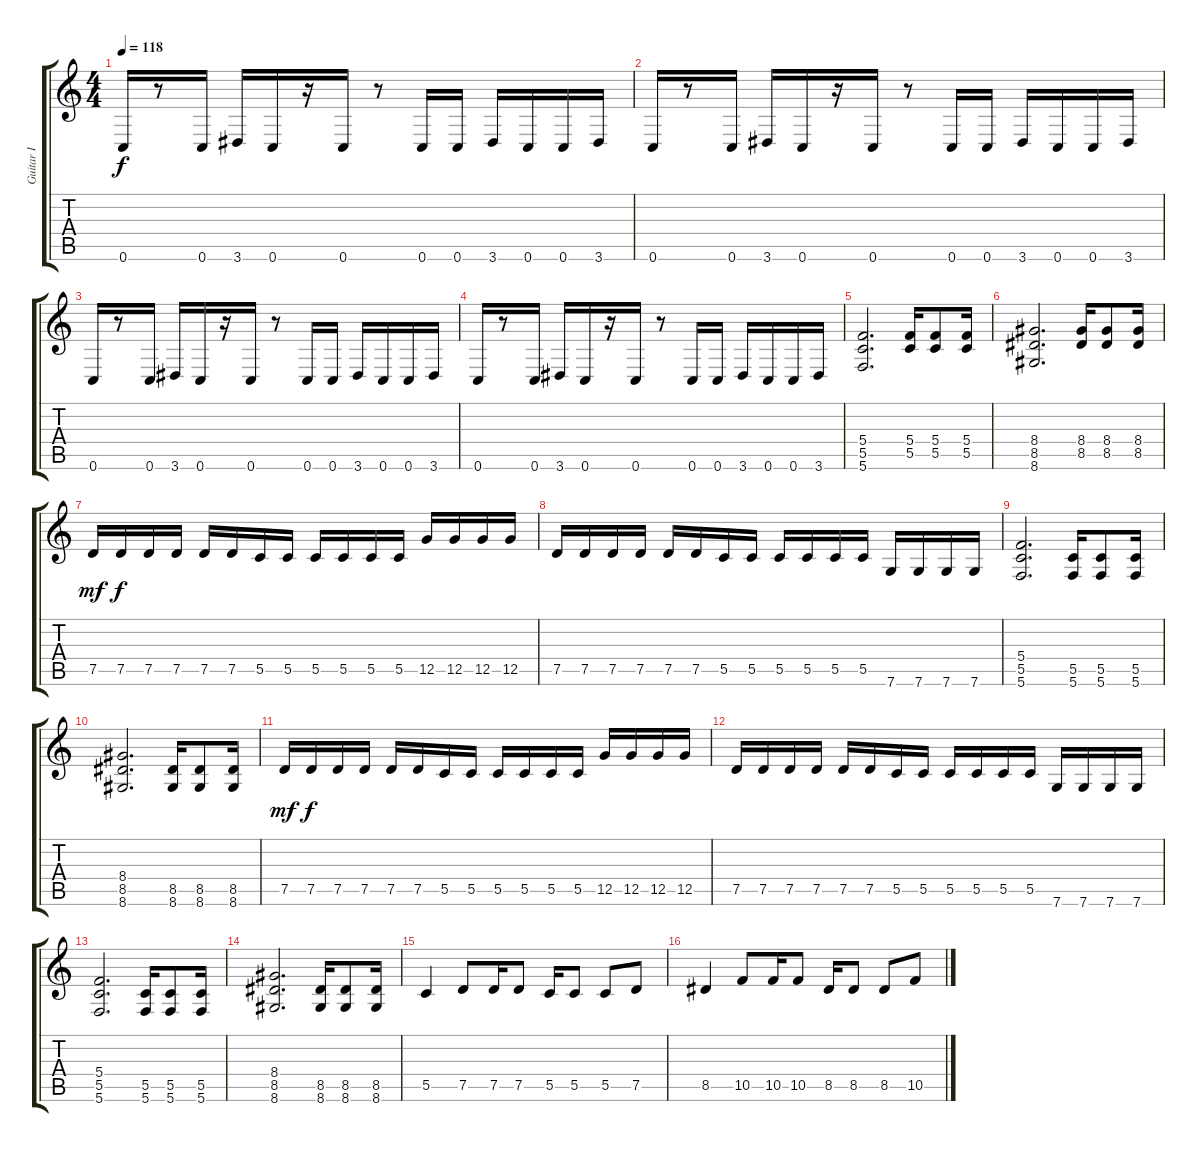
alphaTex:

\track ("Guitar I" "Guitar I") {instrument electricguitarjazz}
\staff {score tabs}
\tuning (D4 A3 F3 C3 G2 C2) {hide}
\ts (4 4)
\tempo 118
\clef g2
\ks c
0.6.16{dy f} r.8 0.6.16 3.6.16 0.6.16 r.16 0.6.16 r.8 0.6.16 0.6.16 3.6.16 0.6.16 0.6.16 3.6.16 |
0.6.16 r.8 0.6.16 3.6.16 0.6.16 r.16 0.6.16 r.8 0.6.16 0.6.16 3.6.16 0.6.16 0.6.16 3.6.16 |
0.6.16 r.8 0.6.16 3.6.16 0.6.16 r.16 0.6.16 r.8 0.6.16 0.6.16 3.6.16 0.6.16 0.6.16 3.6.16 |
0.6.16 r.8 0.6.16 3.6.16 0.6.16 r.16 0.6.16 r.8 0.6.16 0.6.16 3.6.16 0.6.16 0.6.16 3.6.16 |
(5.4 5.5 5.6).2{d volume 14 balance 14 instrument distortionguitar} (5.4 5.5).16 (5.4 5.5).8 (5.4 5.5).16 |
(8.4 8.5 8.6).2{d} (8.4 8.5).16 (8.4 8.5).8 (8.4 8.5).16 |
7.5.16{dy mf} 7.5.16{dy f} 7.5.16 7.5.16 7.5.16 7.5.16 5.5.16 5.5.16 5.5.16 5.5.16 5.5.16 5.5.16 12.5.16 12.5.16 12.5.16 12.5.16 |
7.5.16 7.5.16 7.5.16 7.5.16 7.5.16 7.5.16 5.5.16 5.5.16 5.5.16 5.5.16 5.5.16 5.5.16 7.6.16 7.6.16 7.6.16 7.6.16 |
(5.4 5.5 5.6).2{d} (5.5 5.6).16 (5.5 5.6).8 (5.5 5.6).16 |
(8.4 8.5 8.6).2{d} (8.5 8.6).16 (8.5 8.6).8 (8.5 8.6).16 |
7.5.16{dy mf} 7.5.16{dy f} 7.5.16 7.5.16 7.5.16 7.5.16 5.5.16 5.5.16 5.5.16 5.5.16 5.5.16 5.5.16 12.5.16 12.5.16 12.5.16 12.5.16 |
7.5.16 7.5.16 7.5.16 7.5.16 7.5.16 7.5.16 5.5.16 5.5.16 5.5.16 5.5.16 5.5.16 5.5.16 7.6.16 7.6.16 7.6.16 7.6.16 |
(5.4 5.5 5.6).2{d} (5.5 5.6).16 (5.5 5.6).8 (5.5 5.6).16 |
(8.4 8.5 8.6).2{d} (8.5 8.6).16 (8.5 8.6).8 (8.5 8.6).16 |
5.5.4{volume 16 balance 8} 7.5.8 7.5.16 7.5.8 5.5.16 5.5.8 5.5.8 7.5.8 |
8.5.4 10.5.8 10.5.16 10.5.8 8.5.16 8.5.8 8.5.8 10.5.8
